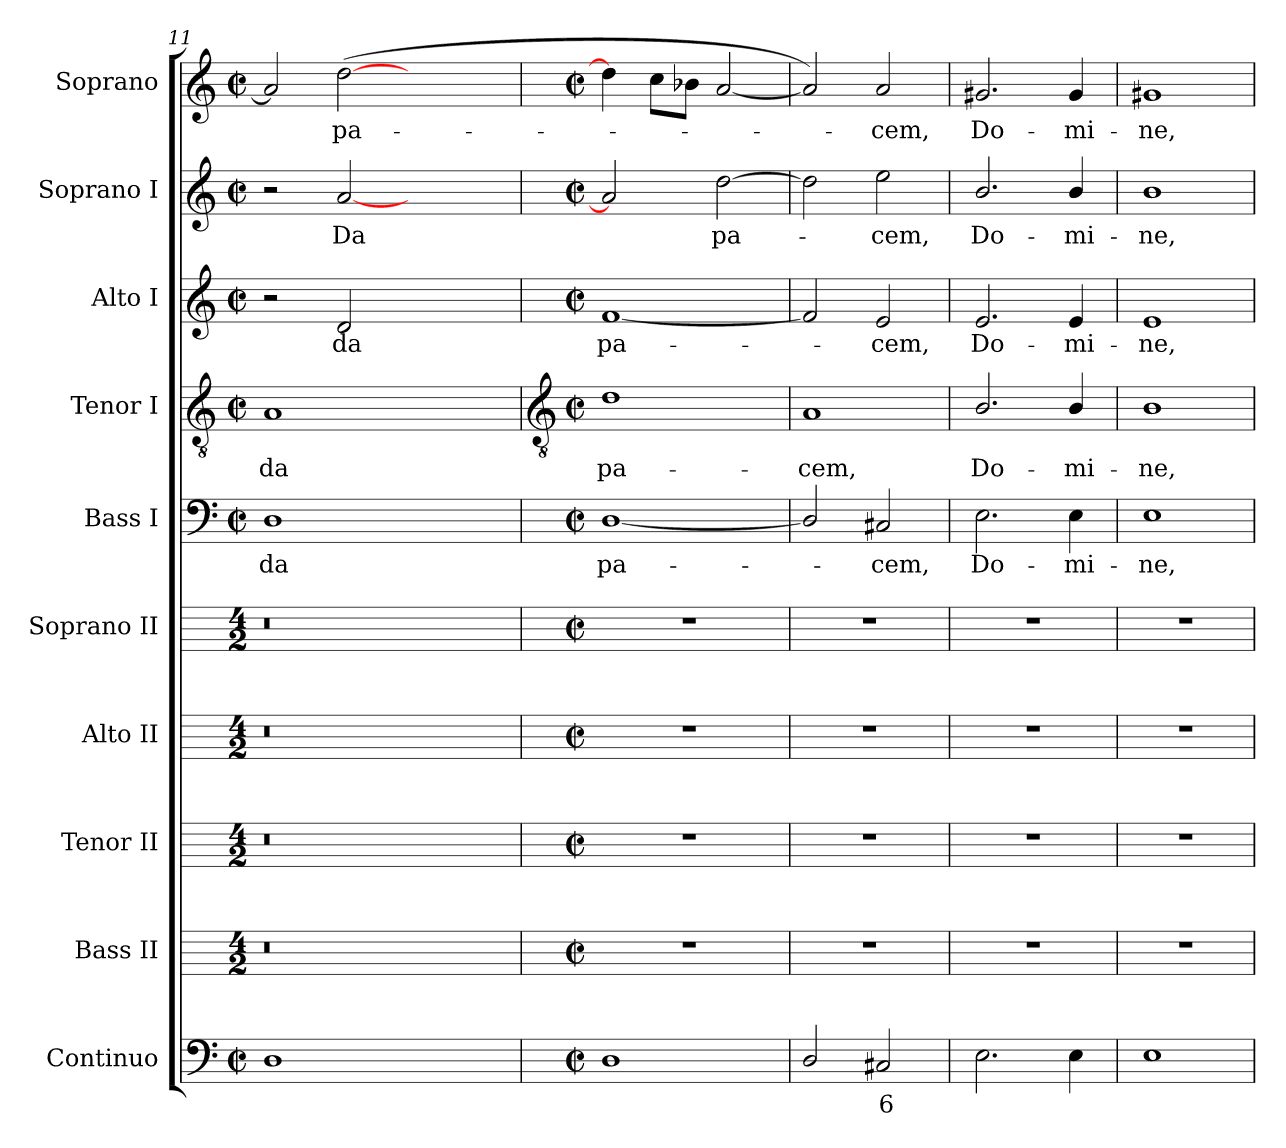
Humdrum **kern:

**kern	**text	**kern	**kern	**kern	**kern	**kern	**text	**kern	**text	**kern	**text	**kern	**text	**kern	**text
*part10	*part10	*part9	*part8	*part7	*part6	*part5	*part5	*part4	*part4	*part3	*part3	*part2	*part2	*part1	*part1
*staff10	*staff10	*staff9	*staff8	*staff7	*staff6	*staff5	*staff5	*staff4	*staff4	*staff3	*staff3	*staff2	*staff2	*staff1	*staff1
*I"Continuo	*	*I"Bass II	*I"Tenor II	*I"Alto II	*I"Soprano II	*I"Bass I	*	*I"Tenor I	*	*I"Alto I	*	*I"Soprano I	*	*I"Soprano	*
*	*	*I'B II	*I'T II	*I'A II	*I'S II	*I'B I	*	*I'T I	*	*I'A I	*	*I'S I	*	*I'S	*
*clefF4	*	*	*	*	*	*clefF4	*	*clefGv2	*	*clefG2	*	*clefG2	*	*clefG2	*
*k[]	*	*	*	*	*	*k[]	*	*k[]	*	*k[]	*	*k[]	*	*k[]	*
*C:	*	*	*	*	*	*C:	*	*C:	*	*C:	*	*C:	*	*C:	*
*M2/2	*	*M4/2	*M4/2	*M4/2	*M4/2	*M2/2	*	*M2/2	*	*M2/2	*	*M2/2	*	*M2/2	*
*met(c|)	*	*	*	*	*	*met(c|)	*	*met(c|)	*	*met(c|)	*	*met(c|)	*	*met(c|)	*
=11	=11	=11	=11	=11	=11	=11	=11	=11	=11	=11	=11	=11	=11	=11	=11
!	!	!	!	!	!	!	!LO:LY:b	!	!LO:LY:b	!	!	!	!	!	!
1D	.	0r	0r	0r	0r	1D	da	1A	da	2r	.	2r	.	2a]	.
!	!	!	!	!	!	!	!	!	!	!	!LO:LY:b	!	!LO:LY:b	!	!LO:LY:b
.	.	.	.	.	.	.	.	.	.	2d	da	[2a	Da	(>[2dd	pa-
1ryy	.	.	.	.	.	1ryy	.	1ryy	.	1ryy	.	1ryy	.	1ryy	.
!!LO:LB:g=z
=12	=12	=12	=12	=12	=12	=12	=12	=12	=12	=12	=12	=12	=12	=12	=12
*	*	*	*	*	*	*	*	*clefGv2	*	*	*	*	*	*	*
*M2/2	*	*M2/2	*M2/2	*M2/2	*M2/2	*M2/2	*	*M2/2	*	*M2/2	*	*M2/2	*	*M2/2	*
*met(c|)	*	*met(c|)	*met(c|)	*met(c|)	*met(c|)	*met(c|)	*	*met(c|)	*	*met(c|)	*	*met(c|)	*	*met(c|)	*
!	!	!	!	!	!	!	!LO:LY:b	!	!LO:LY:b	!	!LO:LY:b	!	!	!	!
1D	.	1r	1r	1r	1r	[1D/	pa-	1d	pa-	[1f	pa-	2a]	.	4dd]	.
.	.	.	.	.	.	.	.	.	.	.	.	.	.	8ccL	.
.	.	.	.	.	.	.	.	.	.	.	.	.	.	8b-XJ	.
!	!	!	!	!	!	!	!	!	!	!	!	!	!LO:LY:b	!	!
.	.	.	.	.	.	.	.	.	.	.	.	[2dd	pa-	[2a	.
=13	=13	=13	=13	=13	=13	=13	=13	=13	=13	=13	=13	=13	=13	=13	=13
!	!	!	!	!	!	!	!	!	!LO:LY:b	!	!	!	!	!	!
2D/	.	1r	1r	1r	1r	2D/]	.	1A	-cem,	2f]	.	2dd]	.	2a])	.
!	!LO:LY:b	!	!	!	!	!	!LO:LY:b	!	!	!	!LO:LY:b	!	!LO:LY:b	!	!LO:LY:b
2C#X	6	.	.	.	.	2C#X	cem,	.	.	2e	cem,	2ee	cem,	2a	cem,
=14	=14	=14	=14	=14	=14	=14	=14	=14	=14	=14	=14	=14	=14	=14	=14
!	!	!	!	!	!	!	!LO:LY:b	!	!LO:LY:b	!	!LO:LY:b	!	!LO:LY:b	!	!LO:LY:b
2.E	.	1r	1r	1r	1r	2.E	Do-	2.B/	Do-	2.e	Do-	2.b/	Do-	2.g#X	Do-
!	!	!	!	!	!	!	!LO:LY:b	!	!LO:LY:b	!	!LO:LY:b	!	!LO:LY:b	!	!LO:LY:b
4E	.	.	.	.	.	4E	-mi-	4B/	-mi-	4e	-mi-	4b/	-mi-	4g#	-mi-
=15	=15	=15	=15	=15	=15	=15	=15	=15	=15	=15	=15	=15	=15	=15	=15
!	!	!	!	!	!	!	!LO:LY:b	!	!LO:LY:b	!	!LO:LY:b	!	!LO:LY:b	!	!LO:LY:b
1E	.	1r	1r	1r	1r	1E	-ne,	1B	-ne,	1e	-ne,	1b	-ne,	1g#X	-ne,
=	=	=	=	=	=	=	=	=	=	=	=	=	=	=	=
*-	*-	*-	*-	*-	*-	*-	*-	*-	*-	*-	*-	*-	*-	*-	*-
